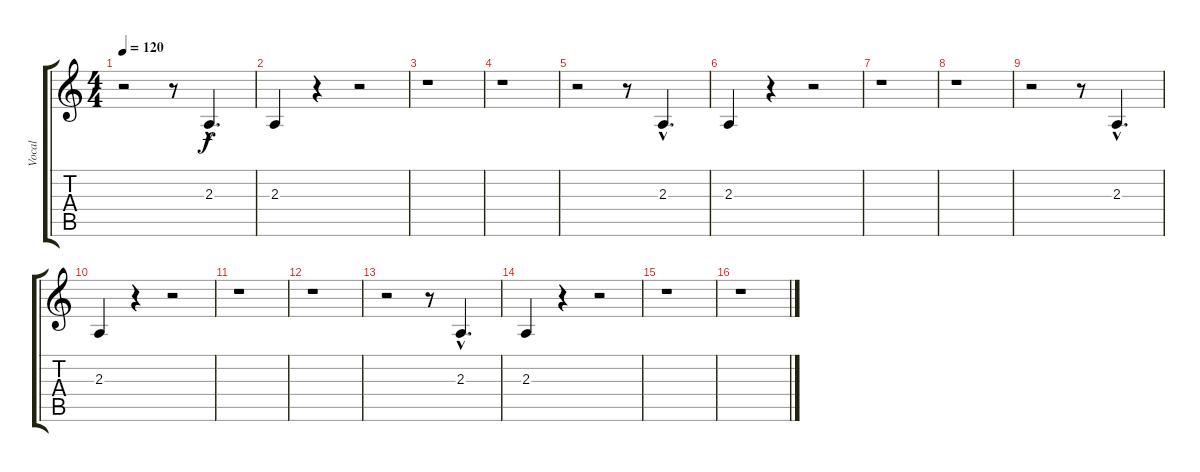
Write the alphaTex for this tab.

\track ("Vocal" "Vocal") {instrument honkytonkpiano}
\staff {score tabs}
\tuning (E4 B3 G3 D3 A2 E2) {hide}
\ts (4 4)
\tempo 120
\clef g2
\ks c
r.2{dy f} r.8 2.3{hac}.4{d} |
2.3.4 r.4 r.2 |
r.1 |
r.1 |
r.2 r.8 2.3{hac}.4{d} |
2.3.4 r.4 r.2 |
r.1 |
r.1 |
r.2 r.8 2.3{hac}.4{d} |
2.3.4 r.4 r.2 |
r.1 |
r.1 |
r.2 r.8 2.3{hac}.4{d} |
2.3.4 r.4 r.2 |
r.1 |
r.1
